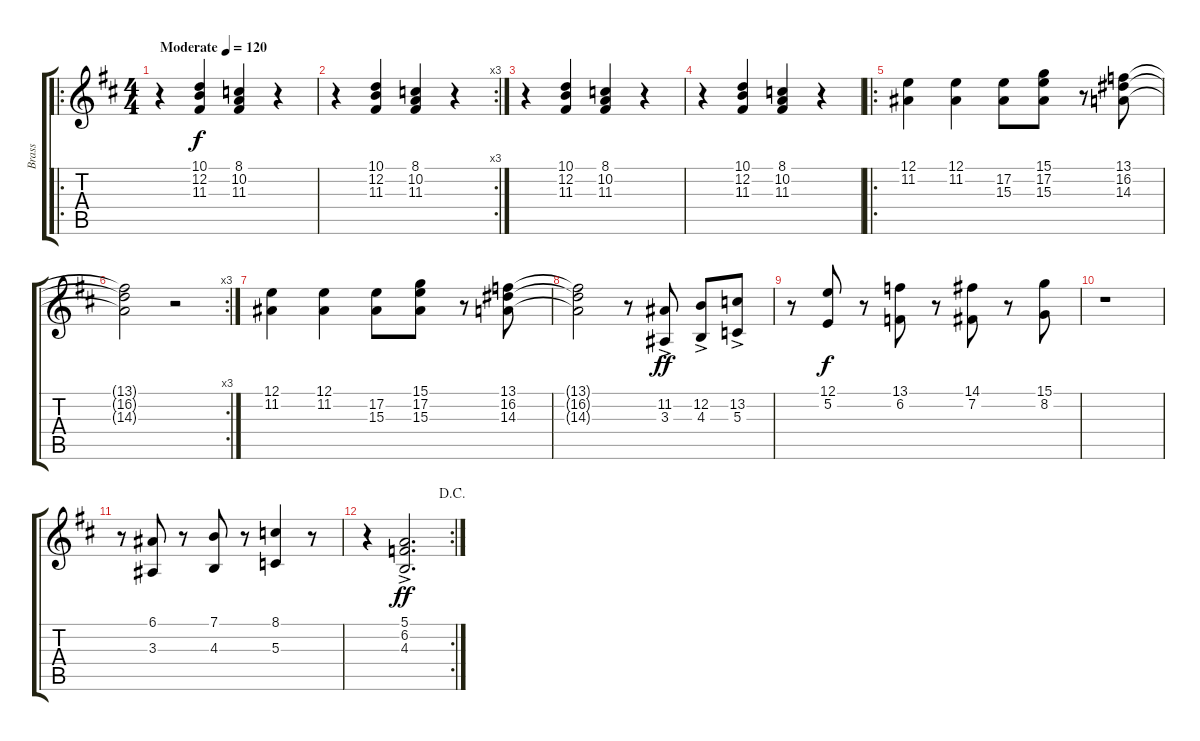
\track ("Brass" "Brass") {instrument tenorsax}
\staff {score tabs}
\tuning (E4 B3 G3 D3 A2 E2) {hide}
\ro
\ts (4 4)
\tempo (120 "Moderate")
\clef g2
\ks d
r.4{dy f instrument tenorsax} (10.1 12.2 11.3).4 (8.1 10.2 11.3).4 r.4 |
\rc 3
r.4 (10.1 12.2 11.3).4 (8.1 10.2 11.3).4 r.4 |
r.4 (10.1 12.2 11.3).4 (8.1 10.2 11.3).4 r.4 |
r.4 (10.1 12.2 11.3).4 (8.1 10.2 11.3).4 r.4 |
\ro
(12.1 11.2).4 (12.1 11.2).4 (17.2 15.3).8 (15.1 17.2 15.3).8 r.8 (13.1 16.2 14.3).8 |
\rc 3
(13.1{t} 16.2{t} 14.3{t}).2 r.2 |
(12.1 11.2).4 (12.1 11.2).4 (17.2 15.3).8 (15.1 17.2 15.3).8 r.8 (13.1 16.2 14.3).8 |
(13.1{t} 16.2{t} 14.3{t}).2 r.8 (11.2 3.3{ac}).8{dy ff} (12.2 4.3{ac}).8 (13.2 5.3{ac}).8 |
r.8 (12.1 5.2).8{dy f} r.8 (13.1 6.2).8 r.8 (14.1 7.2).8 r.8 (15.1 8.2).8 |
r.1 |
r.8 (6.1 3.3).8 r.8 (7.1 4.3).8 r.8 (8.1 5.3).4 r.8 |
\rc 2
\jump dacapo
r.4 (5.1{ac} 6.2{ac} 4.3{ac}).2{d dy ff}
